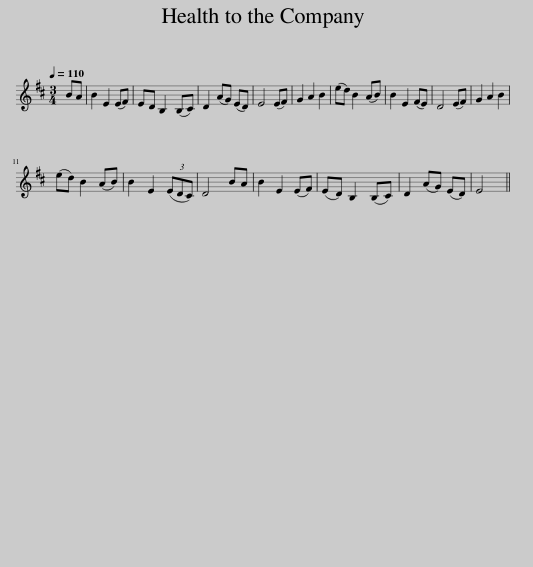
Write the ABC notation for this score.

X:1
L:1/8
Q:1/4=110
M:3/4
I:linebreak $
K:D
V:1 treble
V:1
 BA | B2 E2 (EF) | ED B,2 (B,C) | D2 (AG) (ED) | E4 (EF) | %5
 G2 A2 B2 | (ed) B2 (AB) | B2 E2 (FE) | D4 (EF) | G2 A2 B2 |$ %10
 (ed) B2 (AB) | B2 E2 (3(EDC) | D4 BA | B2 E2 (EF) | (ED) B,2 (B,C) | %15
 D2 (AG) (ED) | E4 || %17
